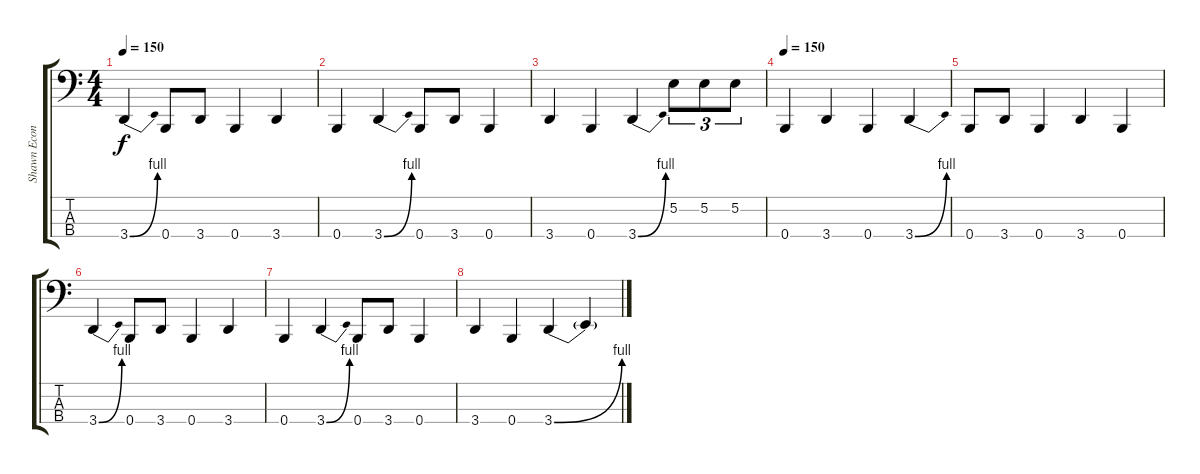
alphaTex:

\track ("Shawn Economaki" "Shawn Econ") {instrument electricbassfinger}
\staff {score tabs}
\tuning (E2 B1 Gb1 B0) {hide}
\ts (4 4)
\tempo 150
\clef f4
\ks c
3.4{be (bend 0 0 60 4)}.4{dy f} 0.4.8 3.4.8 0.4.4 3.4.4 |
0.4.4 3.4{be (bend 0 0 60 4)}.4 0.4.8 3.4.8 0.4.4 |
3.4.4 0.4.4 3.4{be (bend 0 0 60 4)}.4 5.2.8{tu (3 2)} 5.2.8{tu (3 2)} 5.2.8{tu (3 2)} |
\tempo 150
0.4.4 3.4.4 0.4.4 3.4{be (bend 0 0 60 4)}.4 |
0.4.8 3.4.8 0.4.4 3.4.4 0.4.4 |
3.4{be (bend 0 0 60 4)}.4 0.4.8 3.4.8 0.4.4 3.4.4 |
0.4.4 3.4{be (bend 0 0 60 4)}.4 0.4.8 3.4.8 0.4.4 |
3.4.4 0.4.4 3.4{be (bend 0 0 60 4)}.4 3.4{t}.4
